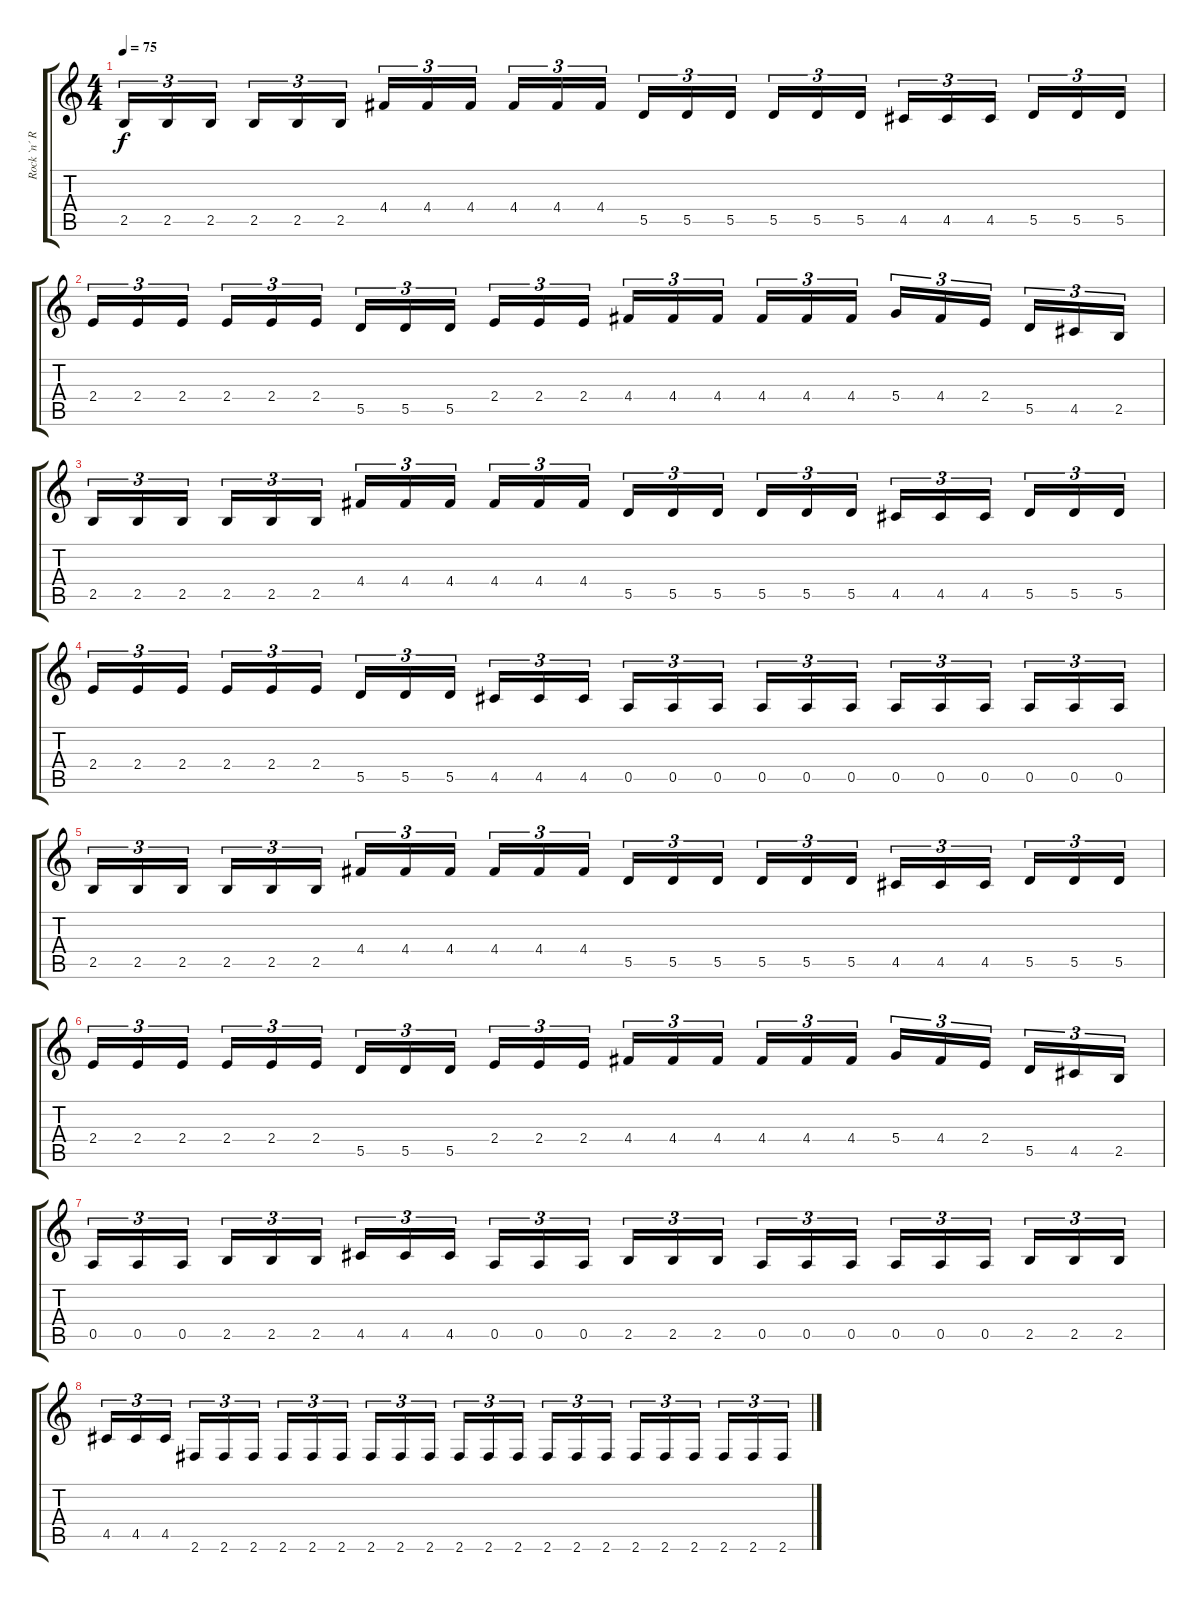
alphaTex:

\track ("Rock `n´ Rolf" "Rock `n´ R") {instrument distortionguitar}
\staff {score tabs}
\tuning (E4 B3 G3 D3 A2 E2) {hide}
\ts (4 4)
\tempo 75
\clef g2
\ks c
2.5.16{tu (3 2) dy f} 2.5.16{tu (3 2)} 2.5.16{tu (3 2)} 2.5.16{tu (3 2)} 2.5.16{tu (3 2)} 2.5.16{tu (3 2)} 4.4.16{tu (3 2)} 4.4.16{tu (3 2)} 4.4.16{tu (3 2)} 4.4.16{tu (3 2)} 4.4.16{tu (3 2)} 4.4.16{tu (3 2)} 5.5.16{tu (3 2)} 5.5.16{tu (3 2)} 5.5.16{tu (3 2)} 5.5.16{tu (3 2)} 5.5.16{tu (3 2)} 5.5.16{tu (3 2)} 4.5.16{tu (3 2)} 4.5.16{tu (3 2)} 4.5.16{tu (3 2)} 5.5.16{tu (3 2)} 5.5.16{tu (3 2)} 5.5.16{tu (3 2)} |
2.4.16{tu (3 2)} 2.4.16{tu (3 2)} 2.4.16{tu (3 2)} 2.4.16{tu (3 2)} 2.4.16{tu (3 2)} 2.4.16{tu (3 2)} 5.5.16{tu (3 2)} 5.5.16{tu (3 2)} 5.5.16{tu (3 2)} 2.4.16{tu (3 2)} 2.4.16{tu (3 2)} 2.4.16{tu (3 2)} 4.4.16{tu (3 2)} 4.4.16{tu (3 2)} 4.4.16{tu (3 2)} 4.4.16{tu (3 2)} 4.4.16{tu (3 2)} 4.4.16{tu (3 2)} 5.4.16{tu (3 2)} 4.4.16{tu (3 2)} 2.4.16{tu (3 2)} 5.5.16{tu (3 2)} 4.5.16{tu (3 2)} 2.5.16{tu (3 2)} |
2.5.16{tu (3 2)} 2.5.16{tu (3 2)} 2.5.16{tu (3 2)} 2.5.16{tu (3 2)} 2.5.16{tu (3 2)} 2.5.16{tu (3 2)} 4.4.16{tu (3 2)} 4.4.16{tu (3 2)} 4.4.16{tu (3 2)} 4.4.16{tu (3 2)} 4.4.16{tu (3 2)} 4.4.16{tu (3 2)} 5.5.16{tu (3 2)} 5.5.16{tu (3 2)} 5.5.16{tu (3 2)} 5.5.16{tu (3 2)} 5.5.16{tu (3 2)} 5.5.16{tu (3 2)} 4.5.16{tu (3 2)} 4.5.16{tu (3 2)} 4.5.16{tu (3 2)} 5.5.16{tu (3 2)} 5.5.16{tu (3 2)} 5.5.16{tu (3 2)} |
2.4.16{tu (3 2)} 2.4.16{tu (3 2)} 2.4.16{tu (3 2)} 2.4.16{tu (3 2)} 2.4.16{tu (3 2)} 2.4.16{tu (3 2)} 5.5.16{tu (3 2)} 5.5.16{tu (3 2)} 5.5.16{tu (3 2)} 4.5.16{tu (3 2)} 4.5.16{tu (3 2)} 4.5.16{tu (3 2)} 0.5.16{tu (3 2)} 0.5.16{tu (3 2)} 0.5.16{tu (3 2)} 0.5.16{tu (3 2)} 0.5.16{tu (3 2)} 0.5.16{tu (3 2)} 0.5.16{tu (3 2)} 0.5.16{tu (3 2)} 0.5.16{tu (3 2)} 0.5.16{tu (3 2)} 0.5.16{tu (3 2)} 0.5.16{tu (3 2)} |
2.5.16{tu (3 2)} 2.5.16{tu (3 2)} 2.5.16{tu (3 2)} 2.5.16{tu (3 2)} 2.5.16{tu (3 2)} 2.5.16{tu (3 2)} 4.4.16{tu (3 2)} 4.4.16{tu (3 2)} 4.4.16{tu (3 2)} 4.4.16{tu (3 2)} 4.4.16{tu (3 2)} 4.4.16{tu (3 2)} 5.5.16{tu (3 2)} 5.5.16{tu (3 2)} 5.5.16{tu (3 2)} 5.5.16{tu (3 2)} 5.5.16{tu (3 2)} 5.5.16{tu (3 2)} 4.5.16{tu (3 2)} 4.5.16{tu (3 2)} 4.5.16{tu (3 2)} 5.5.16{tu (3 2)} 5.5.16{tu (3 2)} 5.5.16{tu (3 2)} |
2.4.16{tu (3 2)} 2.4.16{tu (3 2)} 2.4.16{tu (3 2)} 2.4.16{tu (3 2)} 2.4.16{tu (3 2)} 2.4.16{tu (3 2)} 5.5.16{tu (3 2)} 5.5.16{tu (3 2)} 5.5.16{tu (3 2)} 2.4.16{tu (3 2)} 2.4.16{tu (3 2)} 2.4.16{tu (3 2)} 4.4.16{tu (3 2)} 4.4.16{tu (3 2)} 4.4.16{tu (3 2)} 4.4.16{tu (3 2)} 4.4.16{tu (3 2)} 4.4.16{tu (3 2)} 5.4.16{tu (3 2)} 4.4.16{tu (3 2)} 2.4.16{tu (3 2)} 5.5.16{tu (3 2)} 4.5.16{tu (3 2)} 2.5.16{tu (3 2)} |
0.5.16{tu (3 2)} 0.5.16{tu (3 2)} 0.5.16{tu (3 2)} 2.5.16{tu (3 2)} 2.5.16{tu (3 2)} 2.5.16{tu (3 2)} 4.5.16{tu (3 2)} 4.5.16{tu (3 2)} 4.5.16{tu (3 2)} 0.5.16{tu (3 2)} 0.5.16{tu (3 2)} 0.5.16{tu (3 2)} 2.5.16{tu (3 2)} 2.5.16{tu (3 2)} 2.5.16{tu (3 2)} 0.5.16{tu (3 2)} 0.5.16{tu (3 2)} 0.5.16{tu (3 2)} 0.5.16{tu (3 2)} 0.5.16{tu (3 2)} 0.5.16{tu (3 2)} 2.5.16{tu (3 2)} 2.5.16{tu (3 2)} 2.5.16{tu (3 2)} |
4.5.16{tu (3 2)} 4.5.16{tu (3 2)} 4.5.16{tu (3 2)} 2.6.16{tu (3 2)} 2.6.16{tu (3 2)} 2.6.16{tu (3 2)} 2.6.16{tu (3 2)} 2.6.16{tu (3 2)} 2.6.16{tu (3 2)} 2.6.16{tu (3 2)} 2.6.16{tu (3 2)} 2.6.16{tu (3 2)} 2.6.16{tu (3 2)} 2.6.16{tu (3 2)} 2.6.16{tu (3 2)} 2.6.16{tu (3 2)} 2.6.16{tu (3 2)} 2.6.16{tu (3 2)} 2.6.16{tu (3 2)} 2.6.16{tu (3 2)} 2.6.16{tu (3 2)} 2.6.16{tu (3 2)} 2.6.16{tu (3 2)} 2.6.16{tu (3 2)}
